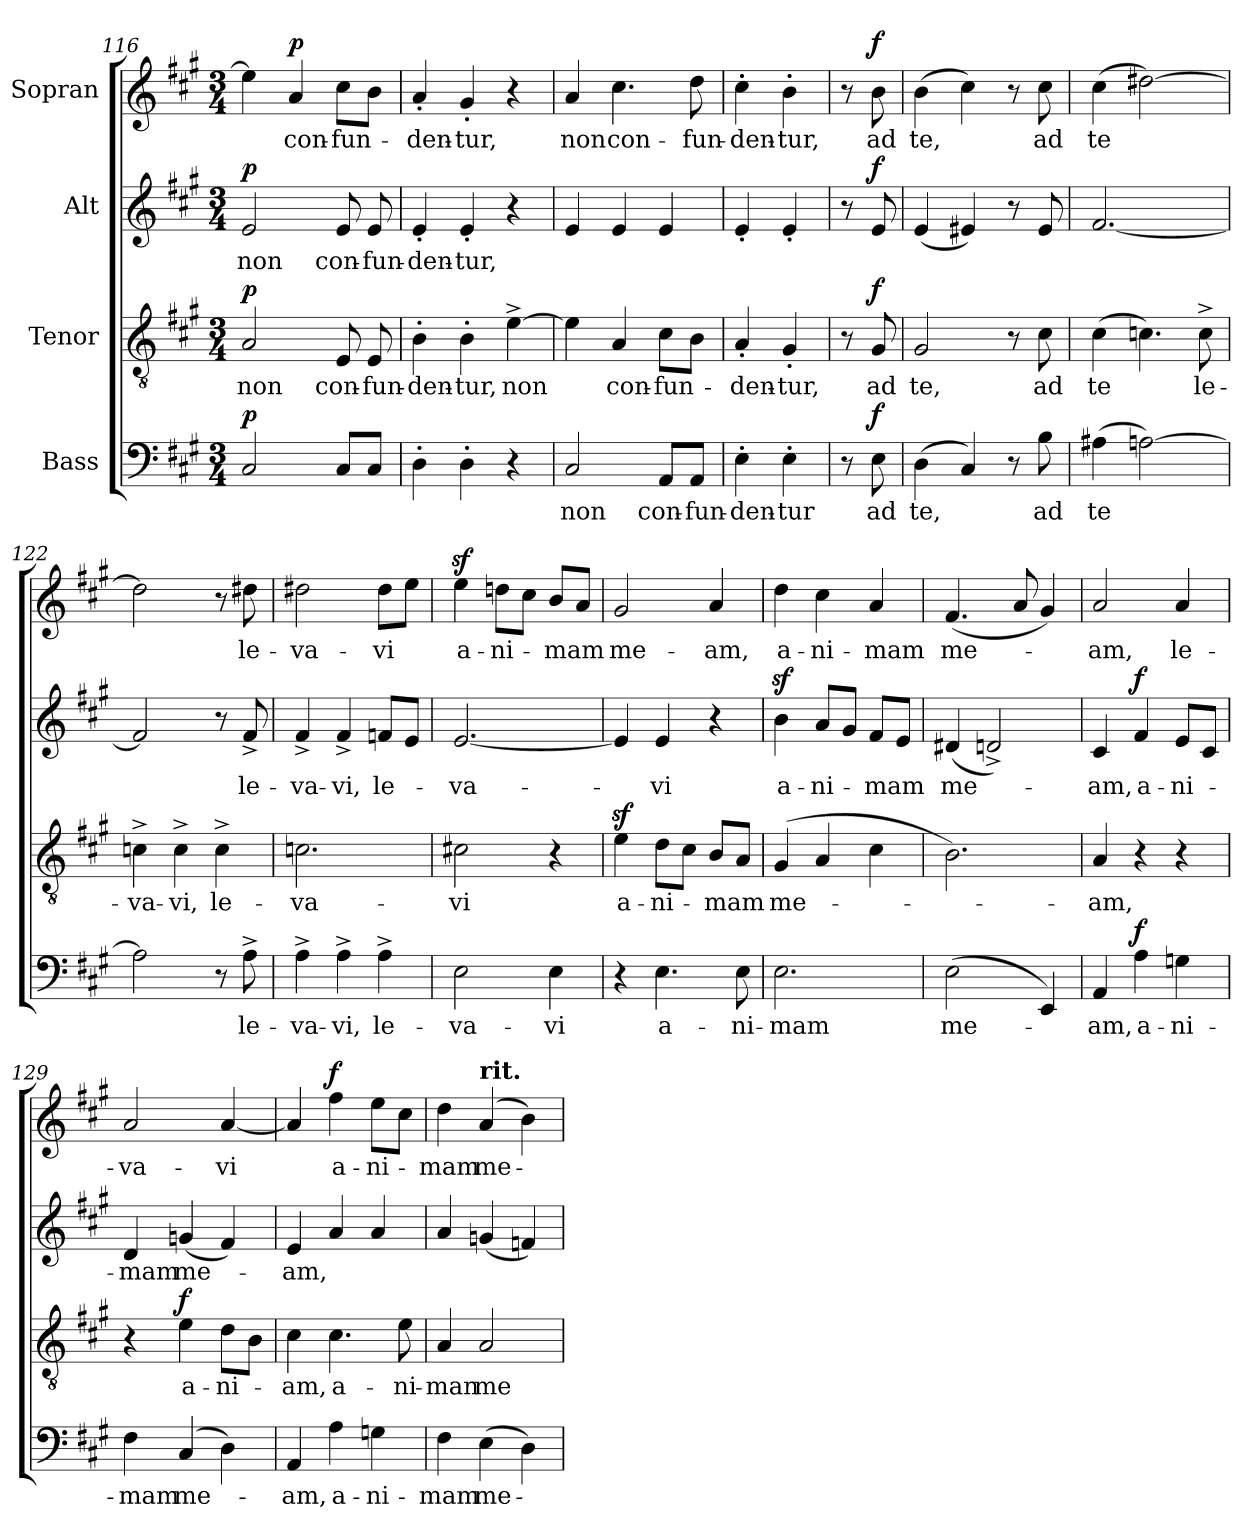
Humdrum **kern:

**kern	**text	**dynam	**kern	**text	**dynam	**kern	**text	**dynam	**kern	**text	**dynam
*part4	*part4	*part4	*part3	*part3	*part3	*part2	*part2	*part2	*part1	*part1	*part1
*staff4	*staff4	*staff4	*staff3	*staff3	*staff3	*staff2	*staff2	*staff2	*staff1	*staff1	*staff1
*I"Bass	*	*	*I"Tenor	*	*	*I"Alt	*	*	*I"Sopran	*	*
*clefF4	*	*	*clefGv2	*	*	*clefG2	*	*	*clefG2	*	*
*k[f#c#g#]	*	*	*k[f#c#g#]	*	*	*k[f#c#g#]	*	*	*k[f#c#g#]	*	*
*A:	*	*	*A:	*	*	*A:	*	*	*A:	*	*
*M3/4	*	*	*M3/4	*	*	*M3/4	*	*	*M3/4	*	*
=116	=116	=116	=116	=116	=116	=116	=116	=116	=116	=116	=116
!	!	!LO:DY:a	!	!	!LO:DY:a	!	!	!LO:DY:a	!	!	!
2C#/	.	p	2A/	non	p	2e/	non	p	4ee\]	.	.
!	!	!	!	!	!	!	!	!	!	!	!LO:DY:a
.	.	.	.	.	.	.	.	.	4a/	con-	p
8C#/L	.	.	8E/	con-	.	8e/	con-	.	8cc#\L	-fun-	.
8C#/J	.	.	8E/	-fun-	.	8e/	-fun-	.	8b\J	.	.
=117	=117	=117	=117	=117	=117	=117	=117	=117	=117	=117	=117
4D'\	.	.	4B'\	-den-	.	4e'/	-den-	.	4a'/	-den-	.
4D'\	.	.	4B'\	-tur,	.	4e'/	-tur,	.	4g#'/	-tur,	.
4r	.	.	[4e^\	non	.	4r	.	.	4r	.	.
=118	=118	=118	=118	=118	=118	=118	=118	=118	=118	=118	=118
2C#/	non	.	4e\]	.	.	4e/	.	.	4a/	non	.
.	.	.	4A/	con-	.	4e/	.	.	4.cc#\	con-	.
8AA/L	con-	.	8c#\L	-fun-	.	4e/	.	.	.	.	.
8AA/J	-fun-	.	8B\J	.	.	.	.	.	8dd\	-fun-	.
=119	=119	=119	=119	=119	=119	=119	=119	=119	=119	=119	=119
4E'\	-den-	.	4A'/	-den-	.	4e'/	.	.	4cc#'\	-den-	.
4E'\	-tur	.	4G#'/	-tur,	.	4e'/	.	.	4b'\	-tur,	.
!!LO:LB:g=z
=119X4	=119X4	=119X4	=119X4	=119X4	=119X4	=119X4	=119X4	=119X4	=119X4	=119X4	=119X4
8r	.	.	8r	.	.	8r	.	.	8r	.	.
!	!	!LO:DY:a	!	!	!LO:DY:a	!	!	!LO:DY:a	!	!	!LO:DY:a
8E\	ad	f	8G#/	ad	f	8e/	.	f	8b\	ad	f
=120	=120	=120	=120	=120	=120	=120	=120	=120	=120	=120	=120
(4D\	te,	.	2G#/	te,	.	(4e/	.	.	(4b\	te,	.
4C#/)	.	.	.	.	.	4e#X/)	.	.	4cc#\)	.	.
8r	.	.	8r	.	.	8r	.	.	8r	.	.
8B\	ad	.	8c#\	ad	.	8e#/	.	.	8cc#\	ad	.
=121	=121	=121	=121	=121	=121	=121	=121	=121	=121	=121	=121
(4A#X\	te	.	(4c#\	te	.	[2.f#/	.	.	(4cc#\	te	.
[2An\)	.	.	4.cn\)	.	.	.	.	.	[2dd#X\)	.	.
.	.	.	8c^\	le-	.	.	.	.	.	.	.
=122	=122	=122	=122	=122	=122	=122	=122	=122	=122	=122	=122
2A\]	.	.	4cn^\	-va-	.	2f#/]	.	.	2dd#\]	.	.
.	.	.	4c^\	-vi,	.	.	.	.	.	.	.
8r	.	.	4c^\	le-	.	8r	.	.	8r	.	.
8A^\	le-	.	.	.	.	8f#^/	le-	.	8dd#X\	le-	.
=123	=123	=123	=123	=123	=123	=123	=123	=123	=123	=123	=123
4A^\	-va-	.	2.cn\	-va-	.	4f#^/	-va-	.	2dd#X\	-va-	.
4A^\	-vi,	.	.	.	.	4f#^/	-vi,	.	.	.	.
4A^\	le-	.	.	.	.	8fn/L	le-	.	8dd#\L	-vi	.
.	.	.	.	.	.	8e/J	.	.	8ee\J	.	.
=124	=124	=124	=124	=124	=124	=124	=124	=124	=124	=124	=124
2E\	-va-	.	2c#X\	-vi	.	[2.e/	-va-	.	4eez>\	a-	.
.	.	.	.	.	.	.	.	.	8ddn\L	-ni-	.
.	.	.	.	.	.	.	.	.	8cc#\J	.	.
4E\	-vi	.	4r	.	.	.	.	.	8b/L	-mam	.
.	.	.	.	.	.	.	.	.	8a/J	.	.
=125	=125	=125	=125	=125	=125	=125	=125	=125	=125	=125	=125
4r	.	.	4ez>\	a-	.	4e/]	.	.	2g#/	me-	.
4.E\	a-	.	8d\L	-ni-	.	4e/	-vi	.	.	.	.
.	.	.	8c#\J	.	.	.	.	.	.	.	.
.	.	.	8B/L	-mam	.	4r	.	.	4a/	-am,	.
8E\	-ni-	.	8A/J	.	.	.	.	.	.	.	.
!!LO:LB:g=z
=126	=126	=126	=126	=126	=126	=126	=126	=126	=126	=126	=126
2.E\	-mam	.	(4G#/	me-	.	4bz>\	a-	.	4dd\	a-	.
.	.	.	4A/	.	.	8a/L	-ni-	.	4cc#\	-ni-	.
.	.	.	.	.	.	8g#/J	.	.	.	.	.
.	.	.	4c#\	.	.	8f#/L	-mam	.	4a/	-mam	.
.	.	.	.	.	.	8e/J	.	.	.	.	.
=127	=127	=127	=127	=127	=127	=127	=127	=127	=127	=127	=127
(2E\	me-	.	2.B\)	.	.	(>4d#X/	me-	.	(4.f#/	me-	.
.	.	.	.	.	.	2dn^/)	.	.	.	.	.
.	.	.	.	.	.	.	.	.	8a/	.	.
4EE/)	.	.	.	.	.	.	.	.	4g#/)	.	.
=128	=128	=128	=128	=128	=128	=128	=128	=128	=128	=128	=128
4AA/	-am,	.	4A/	-am,	.	4c#/	-am,	.	2a/	-am,	.
!	!	!LO:DY:a	!	!	!	!	!	!LO:DY:a	!	!	!
4A\	a-	f	4r	.	.	4f#/	a-	f	.	.	.
4Gn\	-ni-	.	4r	.	.	8e/L	-ni-	.	4a/	le-	.
.	.	.	.	.	.	8c#/J	.	.	.	.	.
=129	=129	=129	=129	=129	=129	=129	=129	=129	=129	=129	=129
4F#\	-mam	.	4r	.	.	4d/	-mam	.	2a/	-va-	.
!	!	!	!	!	!LO:DY:a	!	!	!	!	!	!
(4C#/	me-	.	4e\	a-	f	(4gn/	me-	.	.	.	.
4D\)	.	.	8d\L	-ni-	.	4f#/)	.	.	[4a/	-vi	.
.	.	.	8B\J	.	.	.	.	.	.	.	.
=130	=130	=130	=130	=130	=130	=130	=130	=130	=130	=130	=130
4AA/	-am,	.	4c#\	-am,	.	4e/	-am,	.	4a/]	.	.
!	!	!	!	!	!	!	!	!	!	!	!LO:DY:a
4A\	a-	.	4.c#\	a-	.	4a/	.	.	4ff#\	a-	f
4Gn\	-ni-	.	.	.	.	4a/	.	.	8ee\L	-ni-	.
.	.	.	8e\	-ni-	.	.	.	.	8cc#\J	.	.
=131	=131	=131	=131	=131	=131	=131	=131	=131	=131	=131	=131
4F#\	-mam	.	4A/	-man	.	4a/	.	.	4dd\	-mam	.
!	!	!	!	!	!	!	!	!	!LO:TX:a:B:t=rit.	!	!
(4E\	me-	.	2A/	me-	.	(4gn/	.	.	(4a/	me-	.
4D\)	.	.	.	.	.	4fn/)	.	.	4b\)	.	.
=	=	=	=	=	=	=	=	=	=	=	=
*-	*-	*-	*-	*-	*-	*-	*-	*-	*-	*-	*-
